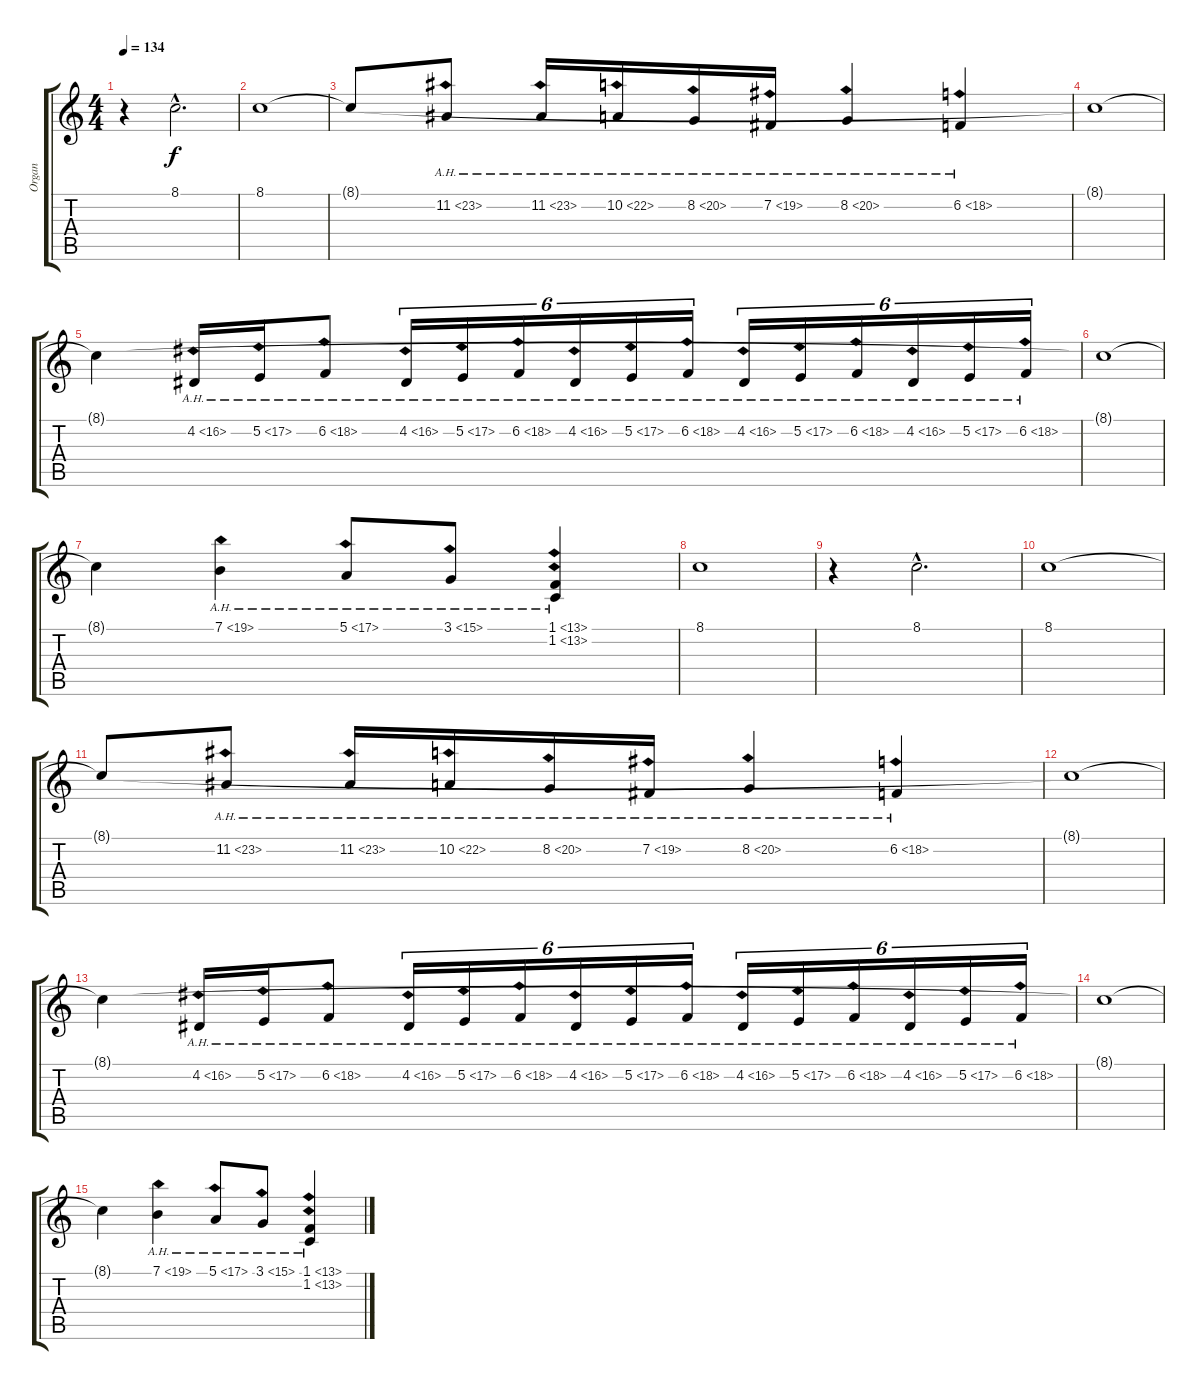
\track ("Organ" "Organ") {instrument drawbarorgan}
\staff {score tabs}
\tuning (E4 B3 G3 D3 A2 E2) {hide}
\ts (4 4)
\tempo 134
\clef g2
\ks c
r.4{dy f} 8.1{hac}.2{d} |
8.1.1 |
8.1{t}.8 11.2{ah 12}.8 11.2{ah 12}.16 10.2{ah 12}.16 8.2{ah 12}.16 7.2{ah 12}.16 8.2{ah 12}.4 6.2{ah 12}.4 |
8.1{t}.1 |
8.1{t}.4 4.2{ah 12}.16 5.2{ah 12}.16 6.2{ah 12}.8 4.2{ah 12}.16{tu (6 4)} 5.2{ah 12}.16{tu (6 4)} 6.2{ah 12}.16{tu (6 4)} 4.2{ah 12}.16{tu (6 4)} 5.2{ah 12}.16{tu (6 4)} 6.2{ah 12}.16{tu (6 4)} 4.2{ah 12}.16{tu (6 4)} 5.2{ah 12}.16{tu (6 4)} 6.2{ah 12}.16{tu (6 4)} 4.2{ah 12}.16{tu (6 4)} 5.2{ah 12}.16{tu (6 4)} 6.2{ah 12}.16{tu (6 4)} |
8.1{t}.1 |
8.1{t}.4 7.1{ah 12}.4 5.1{ah 12}.8 3.1{ah 12}.8 (1.1{ah 12} 1.2{ah 12}).4 |
8.1.1 |
r.4 8.1{hac}.2{d} |
8.1.1 |
8.1{t}.8 11.2{ah 12}.8 11.2{ah 12}.16 10.2{ah 12}.16 8.2{ah 12}.16 7.2{ah 12}.16 8.2{ah 12}.4 6.2{ah 12}.4 |
8.1{t}.1 |
8.1{t}.4 4.2{ah 12}.16 5.2{ah 12}.16 6.2{ah 12}.8 4.2{ah 12}.16{tu (6 4)} 5.2{ah 12}.16{tu (6 4)} 6.2{ah 12}.16{tu (6 4)} 4.2{ah 12}.16{tu (6 4)} 5.2{ah 12}.16{tu (6 4)} 6.2{ah 12}.16{tu (6 4)} 4.2{ah 12}.16{tu (6 4)} 5.2{ah 12}.16{tu (6 4)} 6.2{ah 12}.16{tu (6 4)} 4.2{ah 12}.16{tu (6 4)} 5.2{ah 12}.16{tu (6 4)} 6.2{ah 12}.16{tu (6 4)} |
8.1{t}.1 |
8.1{t}.4 7.1{ah 12}.4 5.1{ah 12}.8 3.1{ah 12}.8 (1.1{ah 12} 1.2{ah 12}).4
